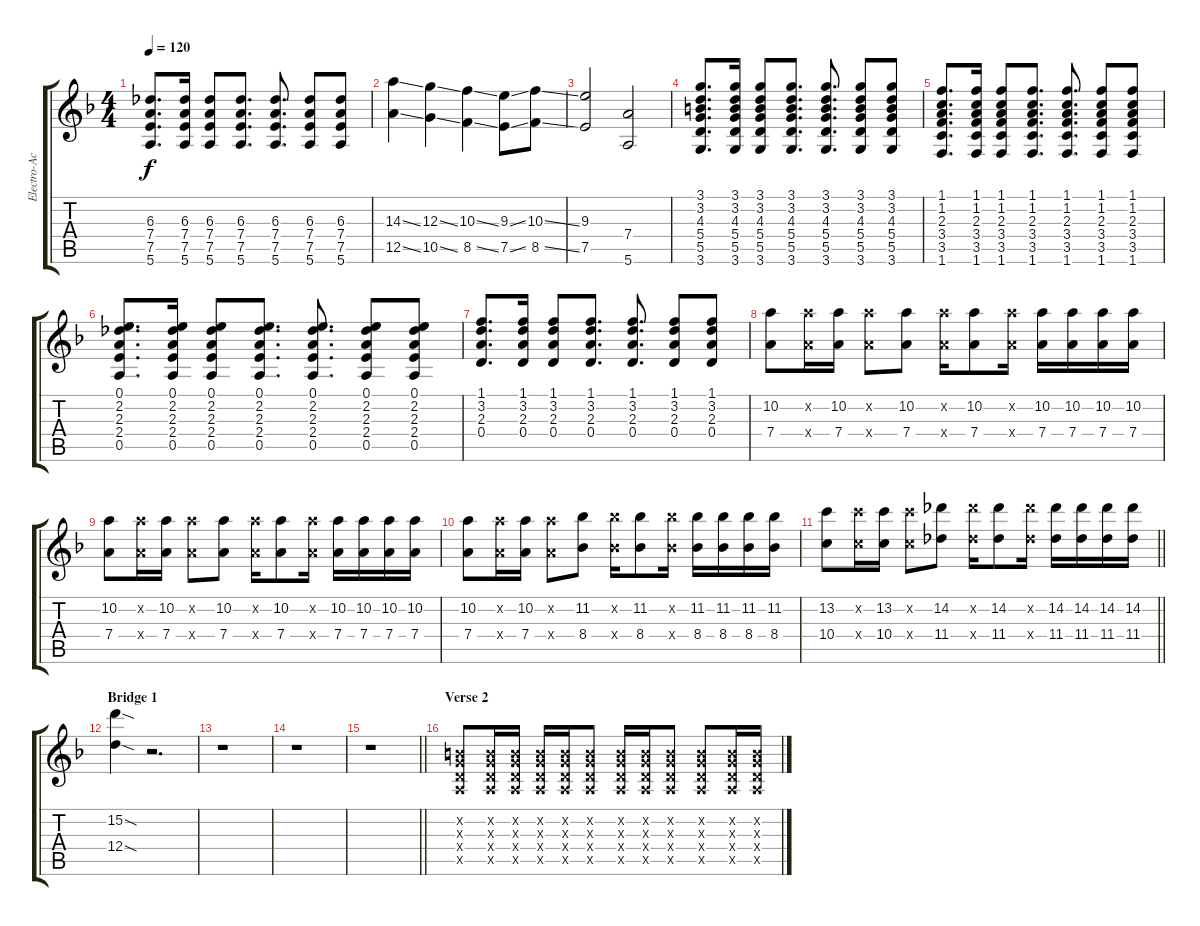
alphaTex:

\track ("Electro-Acoustic Guitar (Distortion)" "Electro-Ac") {instrument acousticguitarnylon}
\staff {score tabs}
\tuning (E4 B3 G3 D3 A2 E2) {hide}
\ts (4 4)
\tempo 120
\clef g2
\ks f
(6.3 7.4 7.5 5.6).8{d dy f} (6.3 7.4 7.5 5.6).16 (6.3 7.4 7.5 5.6).8 (6.3 7.4 7.5 5.6).8{d} (6.3 7.4 7.5 5.6).8{d} (6.3 7.4 7.5 5.6).8 (6.3 7.4 7.5 5.6).8 |
(14.3{ss} 12.5{ss}).4 (12.3{ss} 10.5{ss}).4 (10.3{ss} 8.5{ss}).4 (9.3{ss} 7.5{ss}).8 (10.3{ss} 8.5{ss}).8 |
(9.3 7.5).2 (7.4 5.6).2 |
(3.1 3.2 4.3 5.4 5.5 3.6).8{d} (3.1 3.2 4.3 5.4 5.5 3.6).16 (3.1 3.2 4.3 5.4 5.5 3.6).8 (3.1 3.2 4.3 5.4 5.5 3.6).8{d} (3.1 3.2 4.3 5.4 5.5 3.6).8{d} (3.1 3.2 4.3 5.4 5.5 3.6).8 (3.1 3.2 4.3 5.4 5.5 3.6).8 |
(1.1 1.2 2.3 3.4 3.5 1.6).8{d} (1.1 1.2 2.3 3.4 3.5 1.6).16 (1.1 1.2 2.3 3.4 3.5 1.6).8 (1.1 1.2 2.3 3.4 3.5 1.6).8{d} (1.1 1.2 2.3 3.4 3.5 1.6).8{d} (1.1 1.2 2.3 3.4 3.5 1.6).8 (1.1 1.2 2.3 3.4 3.5 1.6).8 |
(0.1 2.2 2.3 2.4 0.5).8{d} (0.1 2.2 2.3 2.4 0.5).16 (0.1 2.2 2.3 2.4 0.5).8 (0.1 2.2 2.3 2.4 0.5).8{d} (0.1 2.2 2.3 2.4 0.5).8{d} (0.1 2.2 2.3 2.4 0.5).8 (0.1 2.2 2.3 2.4 0.5).8 |
(1.1 3.2 2.3 0.4).8{d} (1.1 3.2 2.3 0.4).16 (1.1 3.2 2.3 0.4).8 (1.1 3.2 2.3 0.4).8{d} (1.1 3.2 2.3 0.4).8{d} (1.1 3.2 2.3 0.4).8 (1.1 3.2 2.3 0.4).8 |
(10.2 7.4).8 (10.2{x} 7.4{x}).16 (10.2 7.4).16 (10.2{x} 7.4{x}).8 (10.2 7.4).8 (10.2{x} 7.4{x}).16 (10.2 7.4).8 (10.2{x} 7.4{x}).16 (10.2 7.4).16 (10.2 7.4).16 (10.2 7.4).16 (10.2 7.4).16 |
(10.2 7.4).8 (10.2{x} 7.4{x}).16 (10.2 7.4).16 (10.2{x} 7.4{x}).8 (10.2 7.4).8 (10.2{x} 7.4{x}).16 (10.2 7.4).8 (10.2{x} 7.4{x}).16 (10.2 7.4).16 (10.2 7.4).16 (10.2 7.4).16 (10.2 7.4).16 |
(10.2 7.4).8 (10.2{x} 7.4{x}).16 (10.2 7.4).16 (10.2{x} 7.4{x}).8 (11.2 8.4).8 (11.2{x} 8.4{x}).16 (11.2 8.4).8 (11.2{x} 8.4{x}).16 (11.2 8.4).16 (11.2 8.4).16 (11.2 8.4).16 (11.2 8.4).16 |
\barLineRight lightlight
(13.2 10.4).8 (13.2{x} 10.4{x}).16 (13.2 10.4).16 (13.2{x} 10.4{x}).8 (14.2 11.4).8 (14.2{x} 11.4{x}).16 (14.2 11.4).8 (14.2{x} 11.4{x}).16 (14.2 11.4).16 (14.2 11.4).16 (14.2 11.4).16 (14.2 11.4).16 |
\section ("" "Bridge 1")
(15.2{sod} 12.4{sod}).4 r.2{d} |
r.1 |
r.1 |
\barLineRight lightlight
r.1 |
\section ("" "Verse 2")
(0.2{x} 0.3{x} 0.4{x} 0.5{x}).8 (0.2{x} 0.3{x} 0.4{x} 0.5{x}).16 (0.2{x} 0.3{x} 0.4{x} 0.5{x}).16 (0.2{x} 0.3{x} 0.4{x} 0.5{x}).16 (0.2{x} 0.3{x} 0.4{x} 0.5{x}).16 (0.2{x} 0.3{x} 0.4{x} 0.5{x}).8 (0.2{x} 0.3{x} 0.4{x} 0.5{x}).16 (0.2{x} 0.3{x} 0.4{x} 0.5{x}).16 (0.2{x} 0.3{x} 0.4{x} 0.5{x}).8 (0.2{x} 0.3{x} 0.4{x} 0.5{x}).8 (0.2{x} 0.3{x} 0.4{x} 0.5{x}).16 (0.2{x} 0.3{x} 0.4{x} 0.5{x}).16
